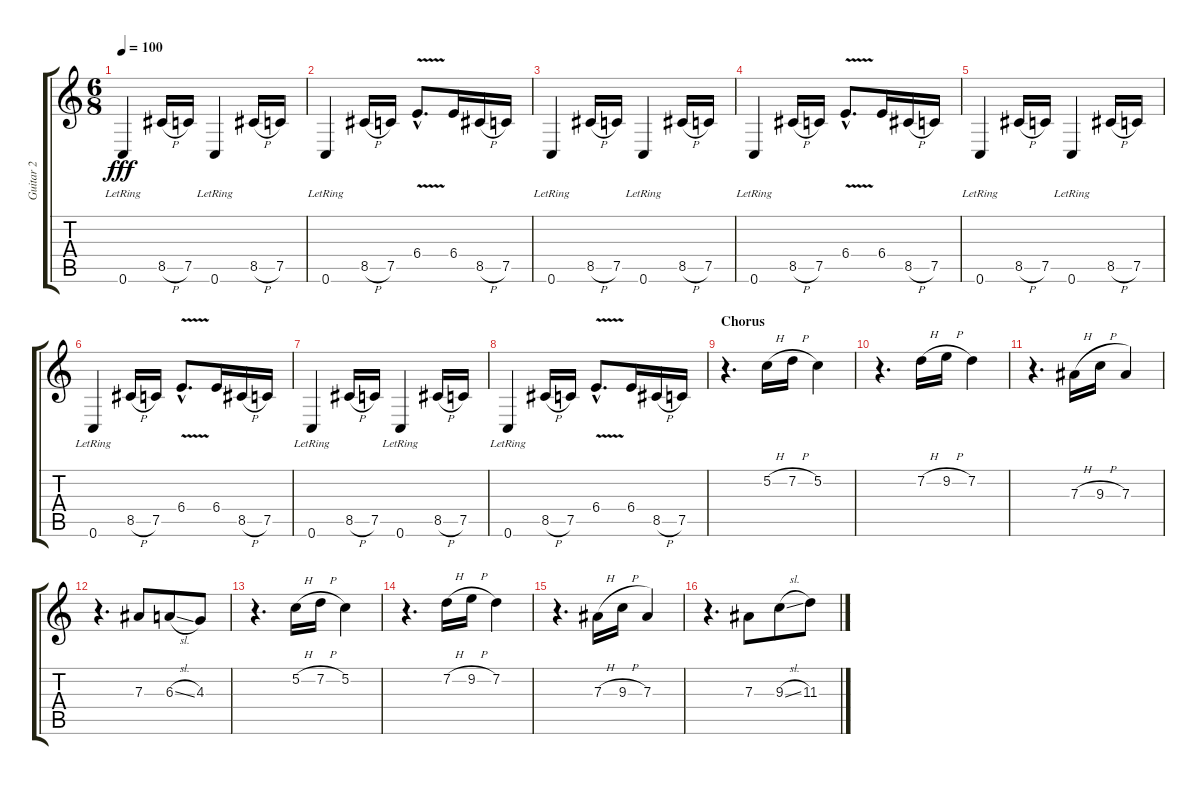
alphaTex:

\track ("Guitar 2" "Guitar 2") {instrument distortionguitar}
\staff {score tabs}
\tuning (C4 G3 Eb3 Bb2 F2 C2) {hide}
\ts (6 8)
\tempo 100
\clef g2
\ks c
0.6{lr}.4{dy fff} 8.5{h}.16 7.5.16 0.6{lr}.4 8.5{h}.16 7.5.16 |
0.6{lr}.4 8.5{h}.16 7.5.16 6.4{v hac}.8{d} 6.4.16 8.5{h}.16 7.5.16 |
0.6{lr}.4 8.5{h}.16 7.5.16 0.6{lr}.4 8.5{h}.16 7.5.16 |
0.6{lr}.4 8.5{h}.16 7.5.16 6.4{v hac}.8{d} 6.4.16 8.5{h}.16 7.5.16 |
0.6{lr}.4 8.5{h}.16 7.5.16 0.6{lr}.4 8.5{h}.16 7.5.16 |
0.6{lr}.4 8.5{h}.16 7.5.16 6.4{v hac}.8{d} 6.4.16 8.5{h}.16 7.5.16 |
0.6{lr}.4 8.5{h}.16 7.5.16 0.6{lr}.4 8.5{h}.16 7.5.16 |
0.6{lr}.4 8.5{h}.16 7.5.16 6.4{v hac}.8{d} 6.4.16 8.5{h}.16 7.5.16 |
\section ("" "Chorus")
r.4{d balance 13} 5.2{h}.16 7.2{h}.16 5.2.4 |
r.4{d} 7.2{h}.16 9.2{h}.16 7.2.4 |
r.4{d} 7.3{h}.16 9.3{h}.16 7.3.4 |
r.4{d} 7.3.8 6.3{sl}.8 4.3.8 |
r.4{d} 5.2{h}.16 7.2{h}.16 5.2.4 |
r.4{d} 7.2{h}.16 9.2{h}.16 7.2.4 |
r.4{d} 7.3{h}.16 9.3{h}.16 7.3.4 |
r.4{d} 7.3.8 9.3{sl}.8 11.3.8
